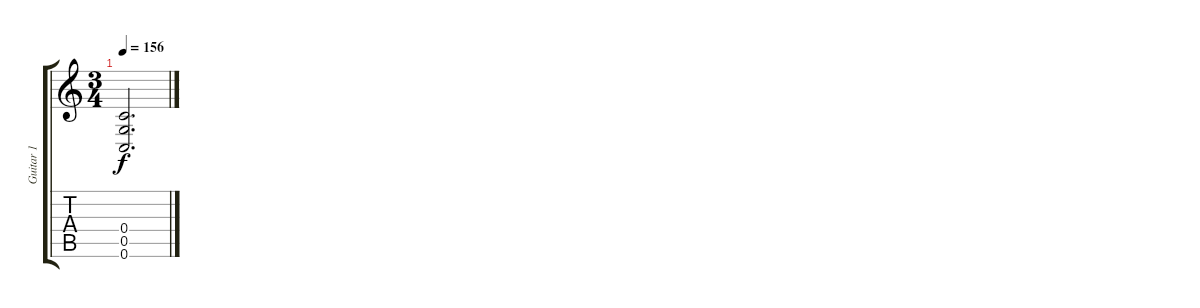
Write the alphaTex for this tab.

\track ("Guitar 1" "Guitar 1") {instrument distortionguitar}
\staff {score tabs}
\tuning (D4 A3 F3 C3 G2 C2) {hide}
\ts (3 4)
\tempo 156
\clef g2
\ks c
(0.4{t} 0.5{t} 0.6{t}).2{d dy f}
